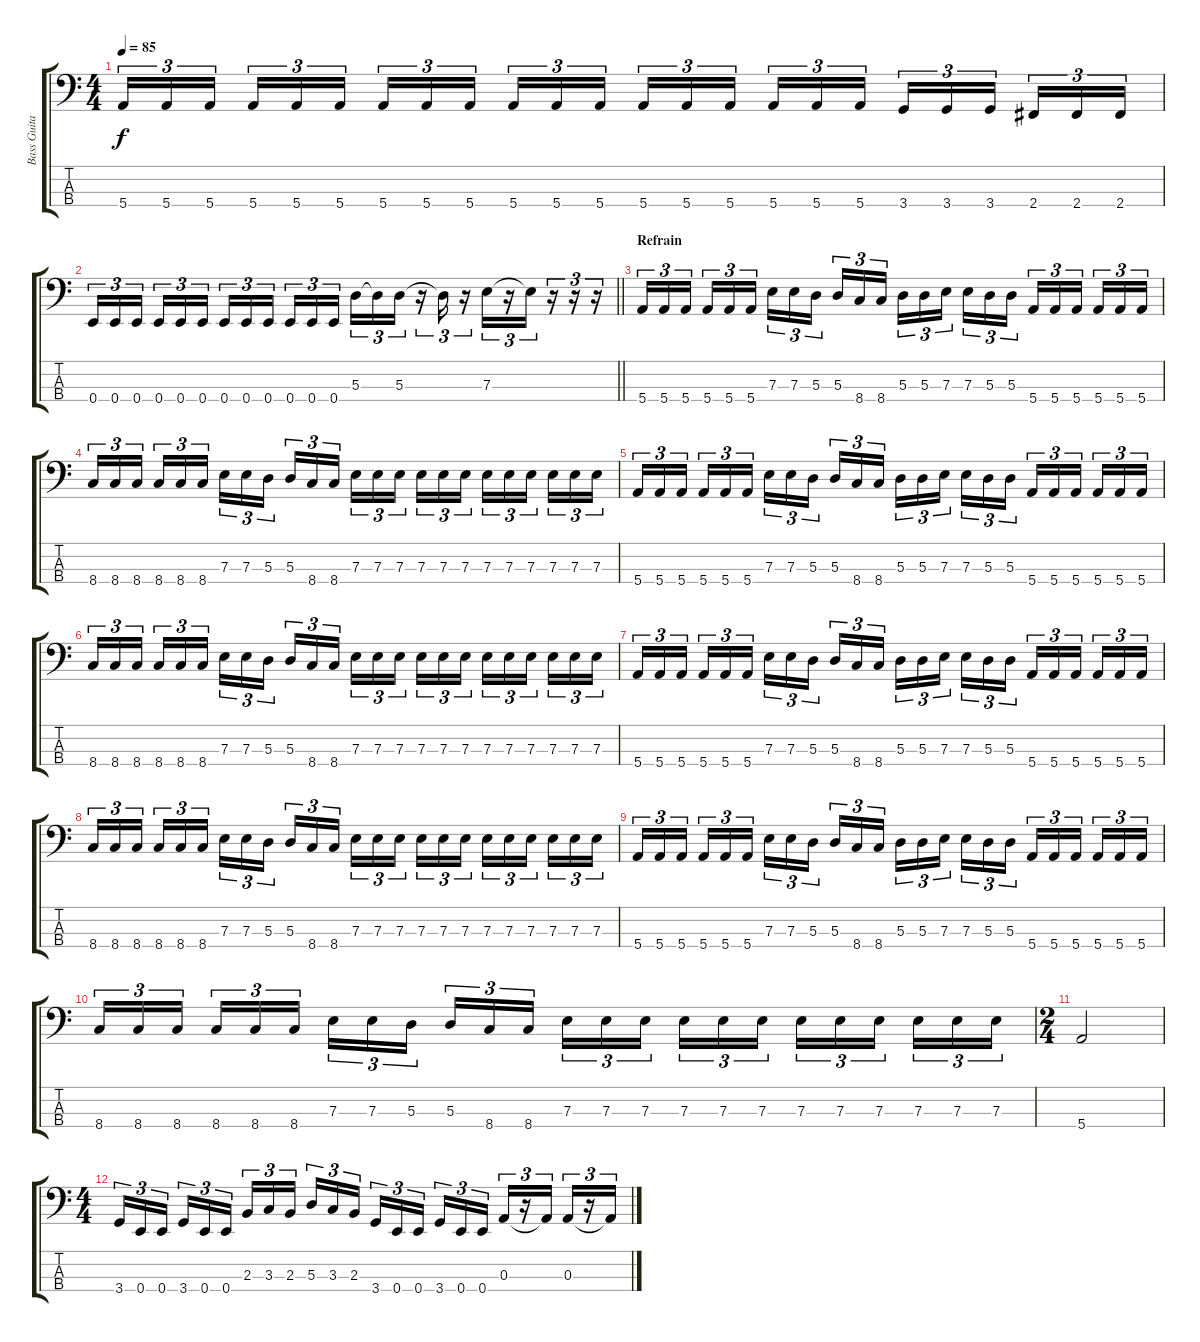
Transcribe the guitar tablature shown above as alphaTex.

\track ("Bass Guitar" "Bass Guita") {instrument electricbassfinger}
\staff {score tabs}
\tuning (G2 D2 A1 E1) {hide}
\ts (4 4)
\tempo 85
\clef f4
\ks c
5.4.16{tu (3 2) dy f} 5.4.16{tu (3 2)} 5.4.16{tu (3 2)} 5.4.16{tu (3 2)} 5.4.16{tu (3 2)} 5.4.16{tu (3 2)} 5.4.16{tu (3 2)} 5.4.16{tu (3 2)} 5.4.16{tu (3 2)} 5.4.16{tu (3 2)} 5.4.16{tu (3 2)} 5.4.16{tu (3 2)} 5.4.16{tu (3 2)} 5.4.16{tu (3 2)} 5.4.16{tu (3 2)} 5.4.16{tu (3 2)} 5.4.16{tu (3 2)} 5.4.16{tu (3 2)} 3.4.16{tu (3 2)} 3.4.16{tu (3 2)} 3.4.16{tu (3 2)} 2.4.16{tu (3 2)} 2.4.16{tu (3 2)} 2.4.16{tu (3 2)} |
\barLineRight lightlight
0.4.16{tu (3 2)} 0.4.16{tu (3 2)} 0.4.16{tu (3 2)} 0.4.16{tu (3 2)} 0.4.16{tu (3 2)} 0.4.16{tu (3 2)} 0.4.16{tu (3 2)} 0.4.16{tu (3 2)} 0.4.16{tu (3 2)} 0.4.16{tu (3 2)} 0.4.16{tu (3 2)} 0.4.16{tu (3 2)} 5.3.16{tu (3 2)} 5.3{t}.16{tu (3 2)} 5.3.16{tu (3 2)} r.16{tu (3 2)} 5.3{t}.16{tu (3 2)} r.16{tu (3 2)} 7.3.16{tu (3 2)} r.16{tu (3 2)} 7.3{t}.16{tu (3 2)} r.16{tu (3 2)} r.16{tu (3 2)} r.16{tu (3 2)} |
\section ("" "Refrain")
5.4.16{tu (3 2)} 5.4.16{tu (3 2)} 5.4.16{tu (3 2)} 5.4.16{tu (3 2)} 5.4.16{tu (3 2)} 5.4.16{tu (3 2)} 7.3.16{tu (3 2)} 7.3.16{tu (3 2)} 5.3.16{tu (3 2)} 5.3.16{tu (3 2)} 8.4.16{tu (3 2)} 8.4.16{tu (3 2)} 5.3.16{tu (3 2)} 5.3.16{tu (3 2)} 7.3.16{tu (3 2)} 7.3.16{tu (3 2)} 5.3.16{tu (3 2)} 5.3.16{tu (3 2)} 5.4.16{tu (3 2)} 5.4.16{tu (3 2)} 5.4.16{tu (3 2)} 5.4.16{tu (3 2)} 5.4.16{tu (3 2)} 5.4.16{tu (3 2)} |
8.4.16{tu (3 2)} 8.4.16{tu (3 2)} 8.4.16{tu (3 2)} 8.4.16{tu (3 2)} 8.4.16{tu (3 2)} 8.4.16{tu (3 2)} 7.3.16{tu (3 2)} 7.3.16{tu (3 2)} 5.3.16{tu (3 2)} 5.3.16{tu (3 2)} 8.4.16{tu (3 2)} 8.4.16{tu (3 2)} 7.3.16{tu (3 2)} 7.3.16{tu (3 2)} 7.3.16{tu (3 2)} 7.3.16{tu (3 2)} 7.3.16{tu (3 2)} 7.3.16{tu (3 2)} 7.3.16{tu (3 2)} 7.3.16{tu (3 2)} 7.3.16{tu (3 2)} 7.3.16{tu (3 2)} 7.3.16{tu (3 2)} 7.3.16{tu (3 2)} |
5.4.16{tu (3 2)} 5.4.16{tu (3 2)} 5.4.16{tu (3 2)} 5.4.16{tu (3 2)} 5.4.16{tu (3 2)} 5.4.16{tu (3 2)} 7.3.16{tu (3 2)} 7.3.16{tu (3 2)} 5.3.16{tu (3 2)} 5.3.16{tu (3 2)} 8.4.16{tu (3 2)} 8.4.16{tu (3 2)} 5.3.16{tu (3 2)} 5.3.16{tu (3 2)} 7.3.16{tu (3 2)} 7.3.16{tu (3 2)} 5.3.16{tu (3 2)} 5.3.16{tu (3 2)} 5.4.16{tu (3 2)} 5.4.16{tu (3 2)} 5.4.16{tu (3 2)} 5.4.16{tu (3 2)} 5.4.16{tu (3 2)} 5.4.16{tu (3 2)} |
8.4.16{tu (3 2)} 8.4.16{tu (3 2)} 8.4.16{tu (3 2)} 8.4.16{tu (3 2)} 8.4.16{tu (3 2)} 8.4.16{tu (3 2)} 7.3.16{tu (3 2)} 7.3.16{tu (3 2)} 5.3.16{tu (3 2)} 5.3.16{tu (3 2)} 8.4.16{tu (3 2)} 8.4.16{tu (3 2)} 7.3.16{tu (3 2)} 7.3.16{tu (3 2)} 7.3.16{tu (3 2)} 7.3.16{tu (3 2)} 7.3.16{tu (3 2)} 7.3.16{tu (3 2)} 7.3.16{tu (3 2)} 7.3.16{tu (3 2)} 7.3.16{tu (3 2)} 7.3.16{tu (3 2)} 7.3.16{tu (3 2)} 7.3.16{tu (3 2)} |
5.4.16{tu (3 2)} 5.4.16{tu (3 2)} 5.4.16{tu (3 2)} 5.4.16{tu (3 2)} 5.4.16{tu (3 2)} 5.4.16{tu (3 2)} 7.3.16{tu (3 2)} 7.3.16{tu (3 2)} 5.3.16{tu (3 2)} 5.3.16{tu (3 2)} 8.4.16{tu (3 2)} 8.4.16{tu (3 2)} 5.3.16{tu (3 2)} 5.3.16{tu (3 2)} 7.3.16{tu (3 2)} 7.3.16{tu (3 2)} 5.3.16{tu (3 2)} 5.3.16{tu (3 2)} 5.4.16{tu (3 2)} 5.4.16{tu (3 2)} 5.4.16{tu (3 2)} 5.4.16{tu (3 2)} 5.4.16{tu (3 2)} 5.4.16{tu (3 2)} |
8.4.16{tu (3 2)} 8.4.16{tu (3 2)} 8.4.16{tu (3 2)} 8.4.16{tu (3 2)} 8.4.16{tu (3 2)} 8.4.16{tu (3 2)} 7.3.16{tu (3 2)} 7.3.16{tu (3 2)} 5.3.16{tu (3 2)} 5.3.16{tu (3 2)} 8.4.16{tu (3 2)} 8.4.16{tu (3 2)} 7.3.16{tu (3 2)} 7.3.16{tu (3 2)} 7.3.16{tu (3 2)} 7.3.16{tu (3 2)} 7.3.16{tu (3 2)} 7.3.16{tu (3 2)} 7.3.16{tu (3 2)} 7.3.16{tu (3 2)} 7.3.16{tu (3 2)} 7.3.16{tu (3 2)} 7.3.16{tu (3 2)} 7.3.16{tu (3 2)} |
5.4.16{tu (3 2)} 5.4.16{tu (3 2)} 5.4.16{tu (3 2)} 5.4.16{tu (3 2)} 5.4.16{tu (3 2)} 5.4.16{tu (3 2)} 7.3.16{tu (3 2)} 7.3.16{tu (3 2)} 5.3.16{tu (3 2)} 5.3.16{tu (3 2)} 8.4.16{tu (3 2)} 8.4.16{tu (3 2)} 5.3.16{tu (3 2)} 5.3.16{tu (3 2)} 7.3.16{tu (3 2)} 7.3.16{tu (3 2)} 5.3.16{tu (3 2)} 5.3.16{tu (3 2)} 5.4.16{tu (3 2)} 5.4.16{tu (3 2)} 5.4.16{tu (3 2)} 5.4.16{tu (3 2)} 5.4.16{tu (3 2)} 5.4.16{tu (3 2)} |
8.4.16{tu (3 2)} 8.4.16{tu (3 2)} 8.4.16{tu (3 2)} 8.4.16{tu (3 2)} 8.4.16{tu (3 2)} 8.4.16{tu (3 2)} 7.3.16{tu (3 2)} 7.3.16{tu (3 2)} 5.3.16{tu (3 2)} 5.3.16{tu (3 2)} 8.4.16{tu (3 2)} 8.4.16{tu (3 2)} 7.3.16{tu (3 2)} 7.3.16{tu (3 2)} 7.3.16{tu (3 2)} 7.3.16{tu (3 2)} 7.3.16{tu (3 2)} 7.3.16{tu (3 2)} 7.3.16{tu (3 2)} 7.3.16{tu (3 2)} 7.3.16{tu (3 2)} 7.3.16{tu (3 2)} 7.3.16{tu (3 2)} 7.3.16{tu (3 2)} |
\ts (2 4)
5.4.2 |
\ts (4 4)
3.4.16{tu (3 2)} 0.4.16{tu (3 2)} 0.4.16{tu (3 2)} 3.4.16{tu (3 2)} 0.4.16{tu (3 2)} 0.4.16{tu (3 2)} 2.3.16{tu (3 2)} 3.3.16{tu (3 2)} 2.3.16{tu (3 2)} 5.3.16{tu (3 2)} 3.3.16{tu (3 2)} 2.3.16{tu (3 2)} 3.4.16{tu (3 2)} 0.4.16{tu (3 2)} 0.4.16{tu (3 2)} 3.4.16{tu (3 2)} 0.4.16{tu (3 2)} 0.4.16{tu (3 2)} 0.3.16{tu (3 2)} r.16{tu (3 2)} 0.3{t}.16{tu (3 2)} 0.3.16{tu (3 2)} r.16{tu (3 2)} 0.3{t}.16{tu (3 2)}
